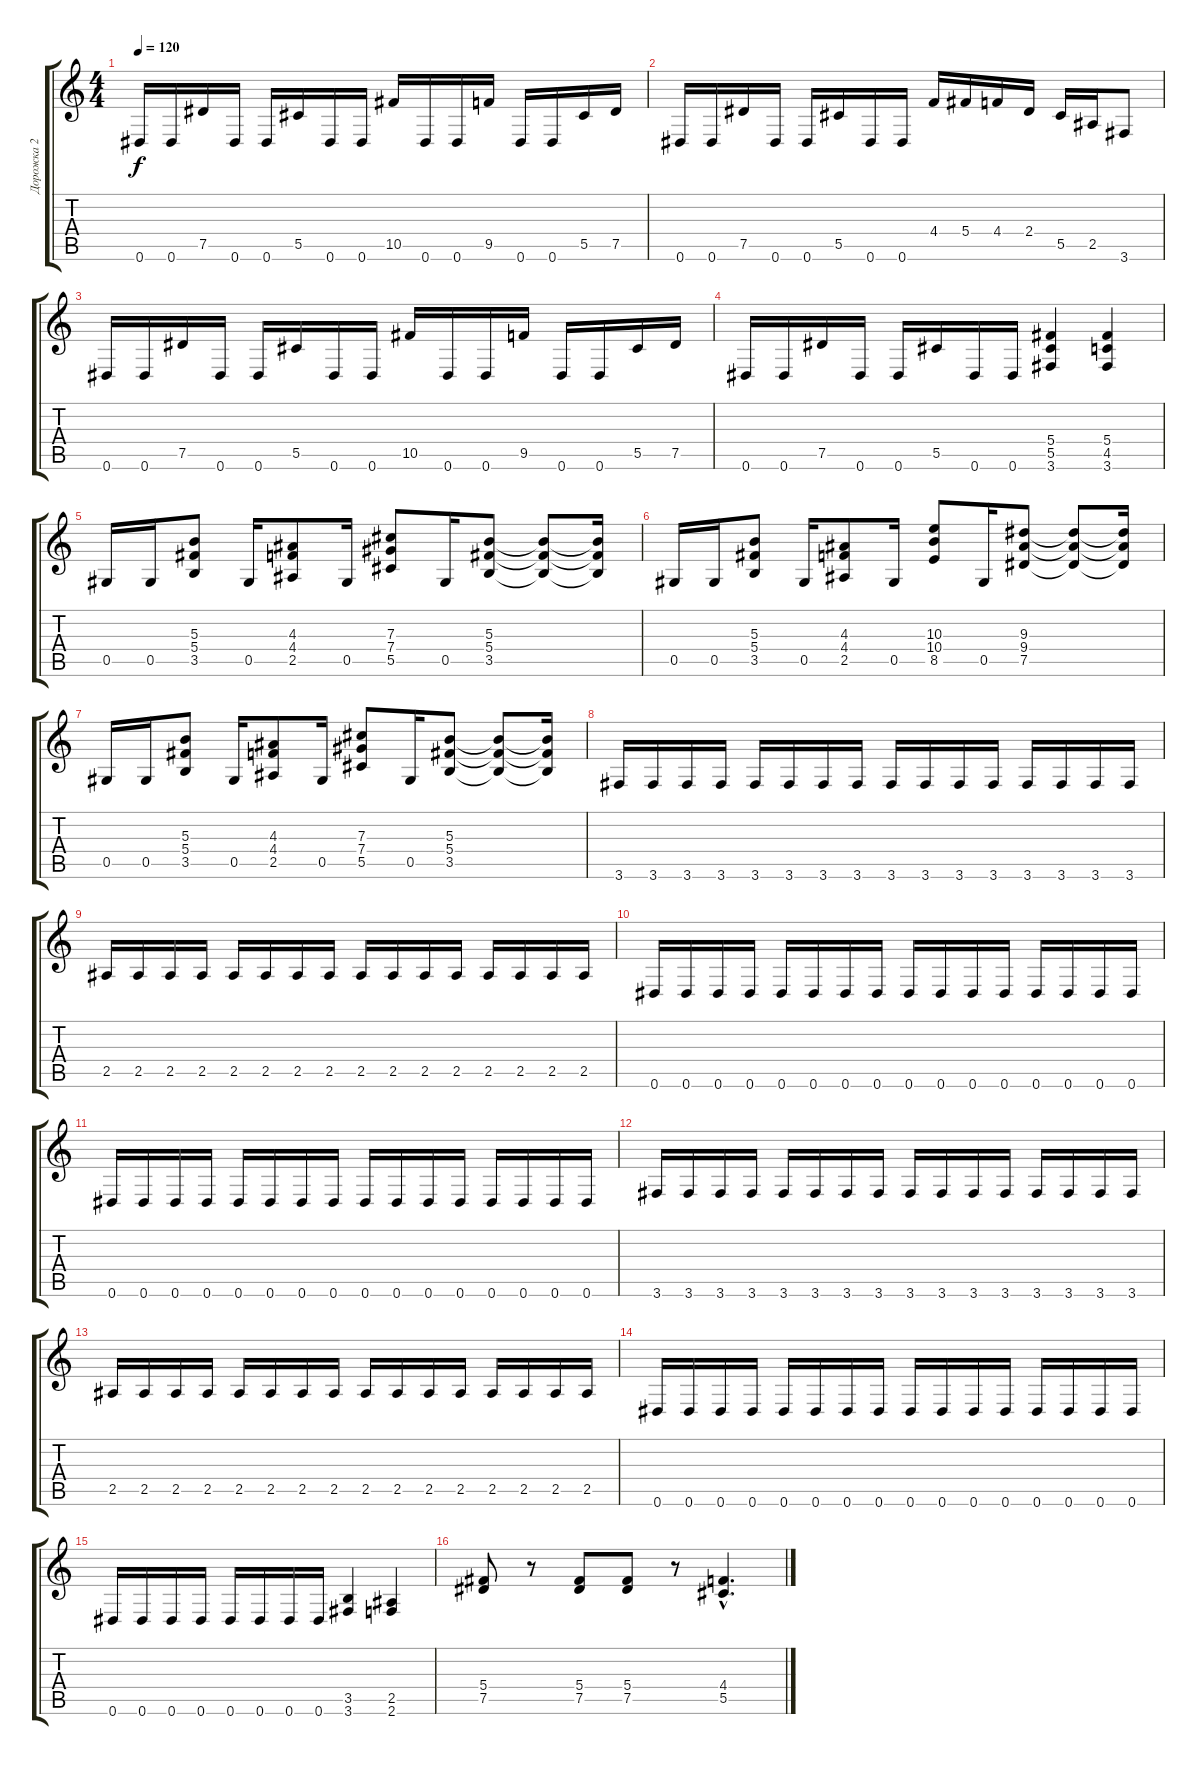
\track ("Дорожка 2" "Дорожка 2") {instrument distortionguitar}
\staff {score tabs}
\tuning (Eb4 Bb3 Gb3 Db3 Ab2 Eb2) {hide}
\ts (4 4)
\tempo 120
\clef g2
\ks c
0.6.16{dy f} 0.6.16 7.5.16 0.6.16 0.6.16 5.5.16 0.6.16 0.6.16 10.5.16 0.6.16 0.6.16 9.5.16 0.6.16 0.6.16 5.5.16 7.5.16 |
0.6.16 0.6.16 7.5.16 0.6.16 0.6.16 5.5.16 0.6.16 0.6.16 4.4.16 5.4.16 4.4.16 2.4.16 5.5.16 2.5.16 3.6.8 |
0.6.16 0.6.16 7.5.16 0.6.16 0.6.16 5.5.16 0.6.16 0.6.16 10.5.16 0.6.16 0.6.16 9.5.16 0.6.16 0.6.16 5.5.16 7.5.16 |
0.6.16 0.6.16 7.5.16 0.6.16 0.6.16 5.5.16 0.6.16 0.6.16 (5.4 5.5 3.6).4 (5.4 4.5 3.6).4 |
0.5.16 0.5.16 (5.3 5.4 3.5).8 0.5.16 (4.3 4.4 2.5).8 0.5.16 (7.3 7.4 5.5).8 0.5.16 (5.3 5.4 3.5).8 (5.3{t} 5.4{t} 3.5{t}).8 (5.3{t} 5.4{t} 3.5{t}).16 |
0.5.16 0.5.16 (5.3 5.4 3.5).8 0.5.16 (4.3 4.4 2.5).8 0.5.16 (10.3 10.4 8.5).8 0.5.16 (9.3 9.4 7.5).8 (9.3{t} 9.4{t} 7.5{t}).8 (9.3{t} 9.4{t} 7.5{t}).16 |
0.5.16 0.5.16 (5.3 5.4 3.5).8 0.5.16 (4.3 4.4 2.5).8 0.5.16 (7.3 7.4 5.5).8 0.5.16 (5.3 5.4 3.5).8 (5.3{t} 5.4{t} 3.5{t}).8 (5.3{t} 5.4{t} 3.5{t}).16 |
3.6.16 3.6.16 3.6.16 3.6.16 3.6.16 3.6.16 3.6.16 3.6.16 3.6.16 3.6.16 3.6.16 3.6.16 3.6.16 3.6.16 3.6.16 3.6.16 |
2.5.16 2.5.16 2.5.16 2.5.16 2.5.16 2.5.16 2.5.16 2.5.16 2.5.16 2.5.16 2.5.16 2.5.16 2.5.16 2.5.16 2.5.16 2.5.16 |
0.6.16 0.6.16 0.6.16 0.6.16 0.6.16 0.6.16 0.6.16 0.6.16 0.6.16 0.6.16 0.6.16 0.6.16 0.6.16 0.6.16 0.6.16 0.6.16 |
0.6.16 0.6.16 0.6.16 0.6.16 0.6.16 0.6.16 0.6.16 0.6.16 0.6.16 0.6.16 0.6.16 0.6.16 0.6.16 0.6.16 0.6.16 0.6.16 |
3.6.16 3.6.16 3.6.16 3.6.16 3.6.16 3.6.16 3.6.16 3.6.16 3.6.16 3.6.16 3.6.16 3.6.16 3.6.16 3.6.16 3.6.16 3.6.16 |
2.5.16 2.5.16 2.5.16 2.5.16 2.5.16 2.5.16 2.5.16 2.5.16 2.5.16 2.5.16 2.5.16 2.5.16 2.5.16 2.5.16 2.5.16 2.5.16 |
0.6.16 0.6.16 0.6.16 0.6.16 0.6.16 0.6.16 0.6.16 0.6.16 0.6.16 0.6.16 0.6.16 0.6.16 0.6.16 0.6.16 0.6.16 0.6.16 |
0.6.16 0.6.16 0.6.16 0.6.16 0.6.16 0.6.16 0.6.16 0.6.16 (3.5 3.6).4 (2.5 2.6).4 |
(5.4 7.5).8 r.8 (5.4 7.5).8 (5.4 7.5).8 r.8 (4.4{hac} 5.5{hac}).4{d}
